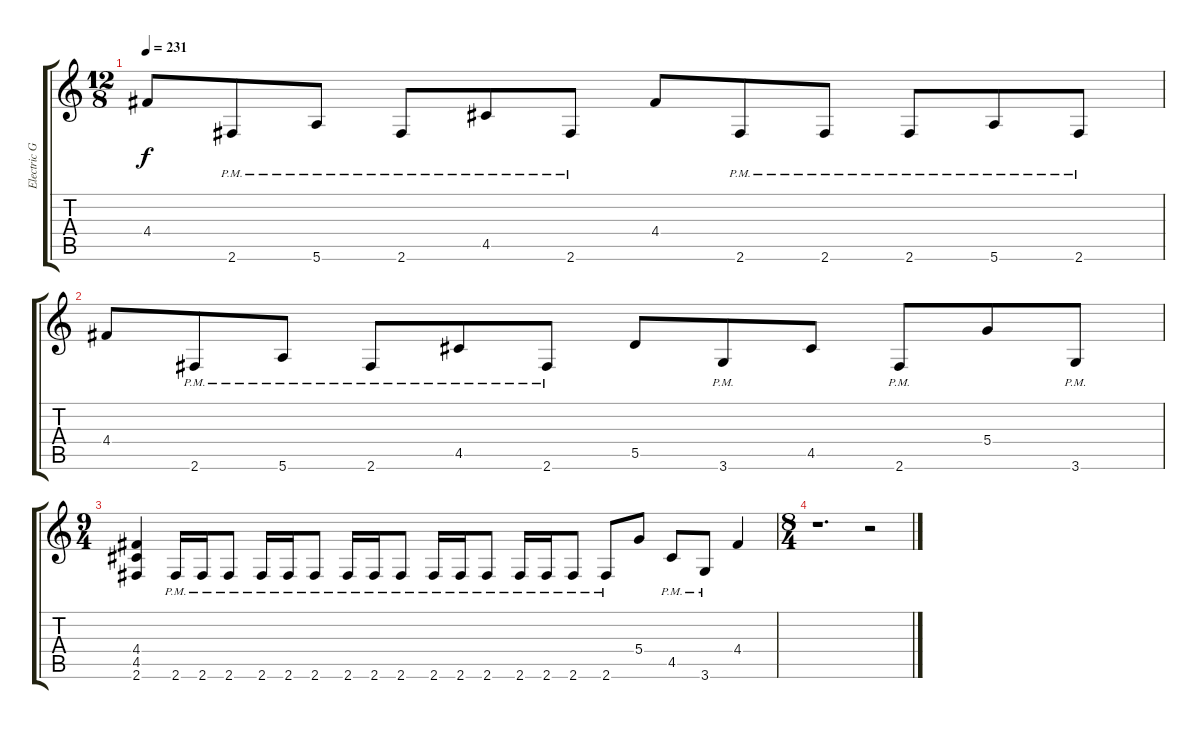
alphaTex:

\track ("Electric Guitar 2" "Electric G") {instrument distortionguitar}
\staff {score tabs}
\tuning (E4 B3 G3 D3 A2 E2) {hide}
\ts (12 8)
\tempo 231
\clef g2
\ks c
4.4.8{dy f} 2.6{pm}.8 5.6{pm}.8 2.6{pm}.8 4.5{pm}.8 2.6{pm}.8 4.4.8 2.6{pm}.8 2.6{pm}.8 2.6{pm}.8 5.6{pm}.8 2.6{pm}.8 |
4.4.8 2.6{pm}.8 5.6{pm}.8 2.6{pm}.8 4.5{pm}.8 2.6{pm}.8 5.5.8 3.6{pm}.8 4.5.8 2.6{pm}.8 5.4.8 3.6{pm}.8 |
\ts (9 4)
(4.4 4.5 2.6).4 2.6{pm}.16 2.6{pm}.16 2.6{pm}.8 2.6{pm}.16 2.6{pm}.16 2.6{pm}.8 2.6{pm}.16 2.6{pm}.16 2.6{pm}.8 2.6{pm}.16 2.6{pm}.16 2.6{pm}.8 2.6{pm}.16 2.6{pm}.16 2.6{pm}.8 2.6{pm}.8 5.4.8 4.5{pm}.8 3.6{pm}.8 4.4.4 |
\ts (8 4)
r.1{d} r.2
